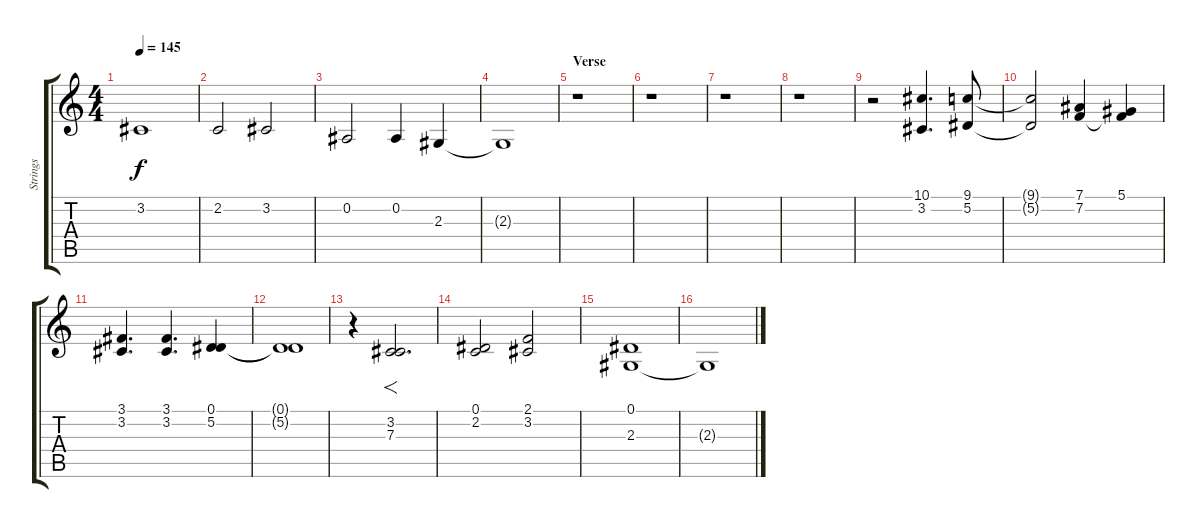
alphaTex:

\track ("Strings" "Strings") {instrument stringensemble2}
\staff {score tabs}
\tuning (Eb4 Bb3 Gb3 Db3 Ab2 Eb2) {hide}
\ts (4 4)
\tempo 145
\clef g2
\ks c
3.2.1{dy f} |
2.2.2 3.2.2 |
0.2.2 0.2.4 2.3.4 |
2.3{t}.1 |
\section ("" "Verse")
r.1 |
r.1 |
r.1 |
r.1 |
r.2 (10.1 3.2).4{d} (9.1 5.2).8 |
(9.1{t} 5.2{t}).2 (7.1 7.2).4 (5.1 7.2{t}).4 |
(3.1 3.2).4{d} (3.1 3.2).4{d} (0.1 5.2).4 |
(0.1{t} 5.2{t}).1 |
r.4 (3.2 7.3).2{f d} |
(0.1 2.2).2 (2.1 3.2).2 |
(0.1 2.3).1 |
2.3{t}.1
